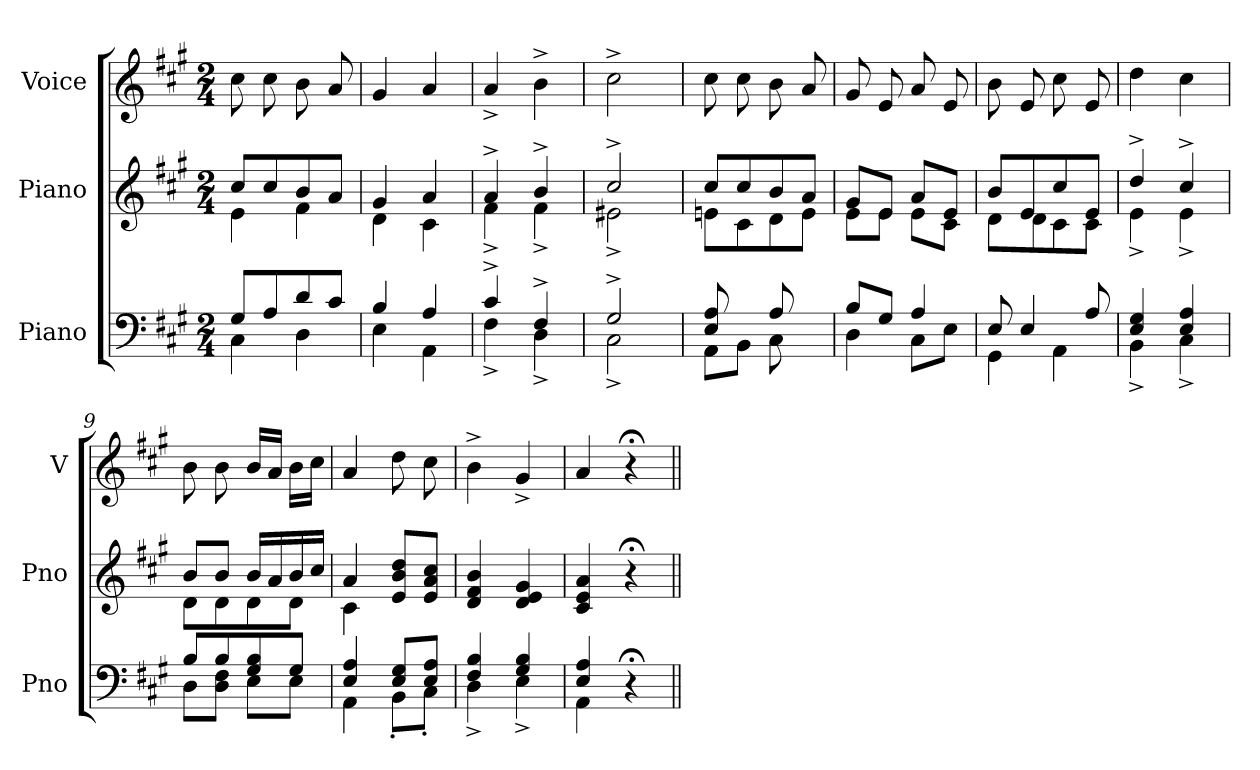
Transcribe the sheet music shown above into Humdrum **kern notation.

**kern	**kern	**kern
*part3	*part2	*part1
*staff3	*staff2	*staff1
*I"Piano	*I"Piano	*I"Voice
*I'Pno	*I'Pno	*I'V
*clefF4	*clefG2	*clefG2
*k[f#c#g#]	*k[f#c#g#]	*k[f#c#g#]
*M2/4	*M2/4	*M2/4
*MM96	*MM96	*MM96
=1	=1	=1
*^	*^	*
8G#/L	4C#\	8cc#/L	4e\	8cc#\
8A/	.	8cc#/	.	8cc#\
8d/	4D\	8b/	4f#\	8b\
8c#/J	.	8a/J	.	8a/
=2	=2	=2	=2	=2
4B/	4E\	4g#/	4d\	4g#/
4A/	4AA\	4a/	4c#\	4a/
=3	=3	=3	=3	=3
4c#^/	4F#^\	4a^/	4f#^\	4a^/
4F#^/	4D^\	4b^/	4f#^\	4b^\
=4	=4	=4	=4	=4
2G#^/	2C#^\	2cc#^/	2e#X^\	2cc#^\
=5	=5	=5	=5	=5
8E/ 8A/	8AA\L	8cc#/L	8en\L	8cc#\
8ryy	8BB\J	8cc#/	8c#\	8cc#\
8A/	8C#\	8b/	8d\	8b\
8ryy	8ryy	8a/J	8e\J	8a/
=6	=6	=6	=6	=6
8B/L	4D\	8g#/L	8e\L	8g#/
8G#/J	.	8e/J	8e\J	8e/
4A/	8C#\L	8a/L	8e\L	8a/
.	8E\J	8e/J	8c#\J	8e/
=7	=7	=7	=7	=7
8E/	4GG#\	8b/L	8d\L	8b\
4E/	.	8e/	8d\	8e/
.	4AA\	8cc#/	8c#\	8cc#\
8A/	.	8e/J	8c#\J	8e/
=8	=8	=8	=8	=8
4E/ 4G#/	4BB^\	4dd^/	4e^\	4dd\
4E/ 4A/	4C#^\	4cc#^/	4e^\	4cc#\
!!LO:LB:g=z
=9	=9	=9	=9	=9
8B/L	8D\L	8b/L	8d\L	8b\
8B/	8D\ 8F#\J	8b/J	8d\	8b\
8G#/ 8B/	8E\L	16b/LL	8d\	16b/LL
.	.	16a/	.	16a/JJ
8G#/J	8E\J	16b/	8d\J	16b\LL
.	.	16cc#/JJ	.	16cc#\JJ
=10	=10	=10	=10	=10
4E/ 4A/	4AA\	4a/	4c#\	4a/
8E/ 8G#/L	8BB'\L	8e/ 8b/ 8dd/L	4ryy	8dd\
8E/ 8A/J	8C#'\J	8e/ 8a/ 8cc#/J	.	8cc#\
*	*	*v	*v	*
=11	=11	=11	=11
4F#/ 4B/	4D^\	4d/ 4f#/ 4b/	4b^\
4G#/ 4B/	4E^\	4d/ 4e/ 4g#/	4g#^/
=12	=12	=12	=12
4E/ 4A/	4AA\	4c#/ 4e/ 4a/	4a/
4r;	4ryy	4r;	4r;
*v	*v	*	*
=||	=||	=||
*-	*-	*-
